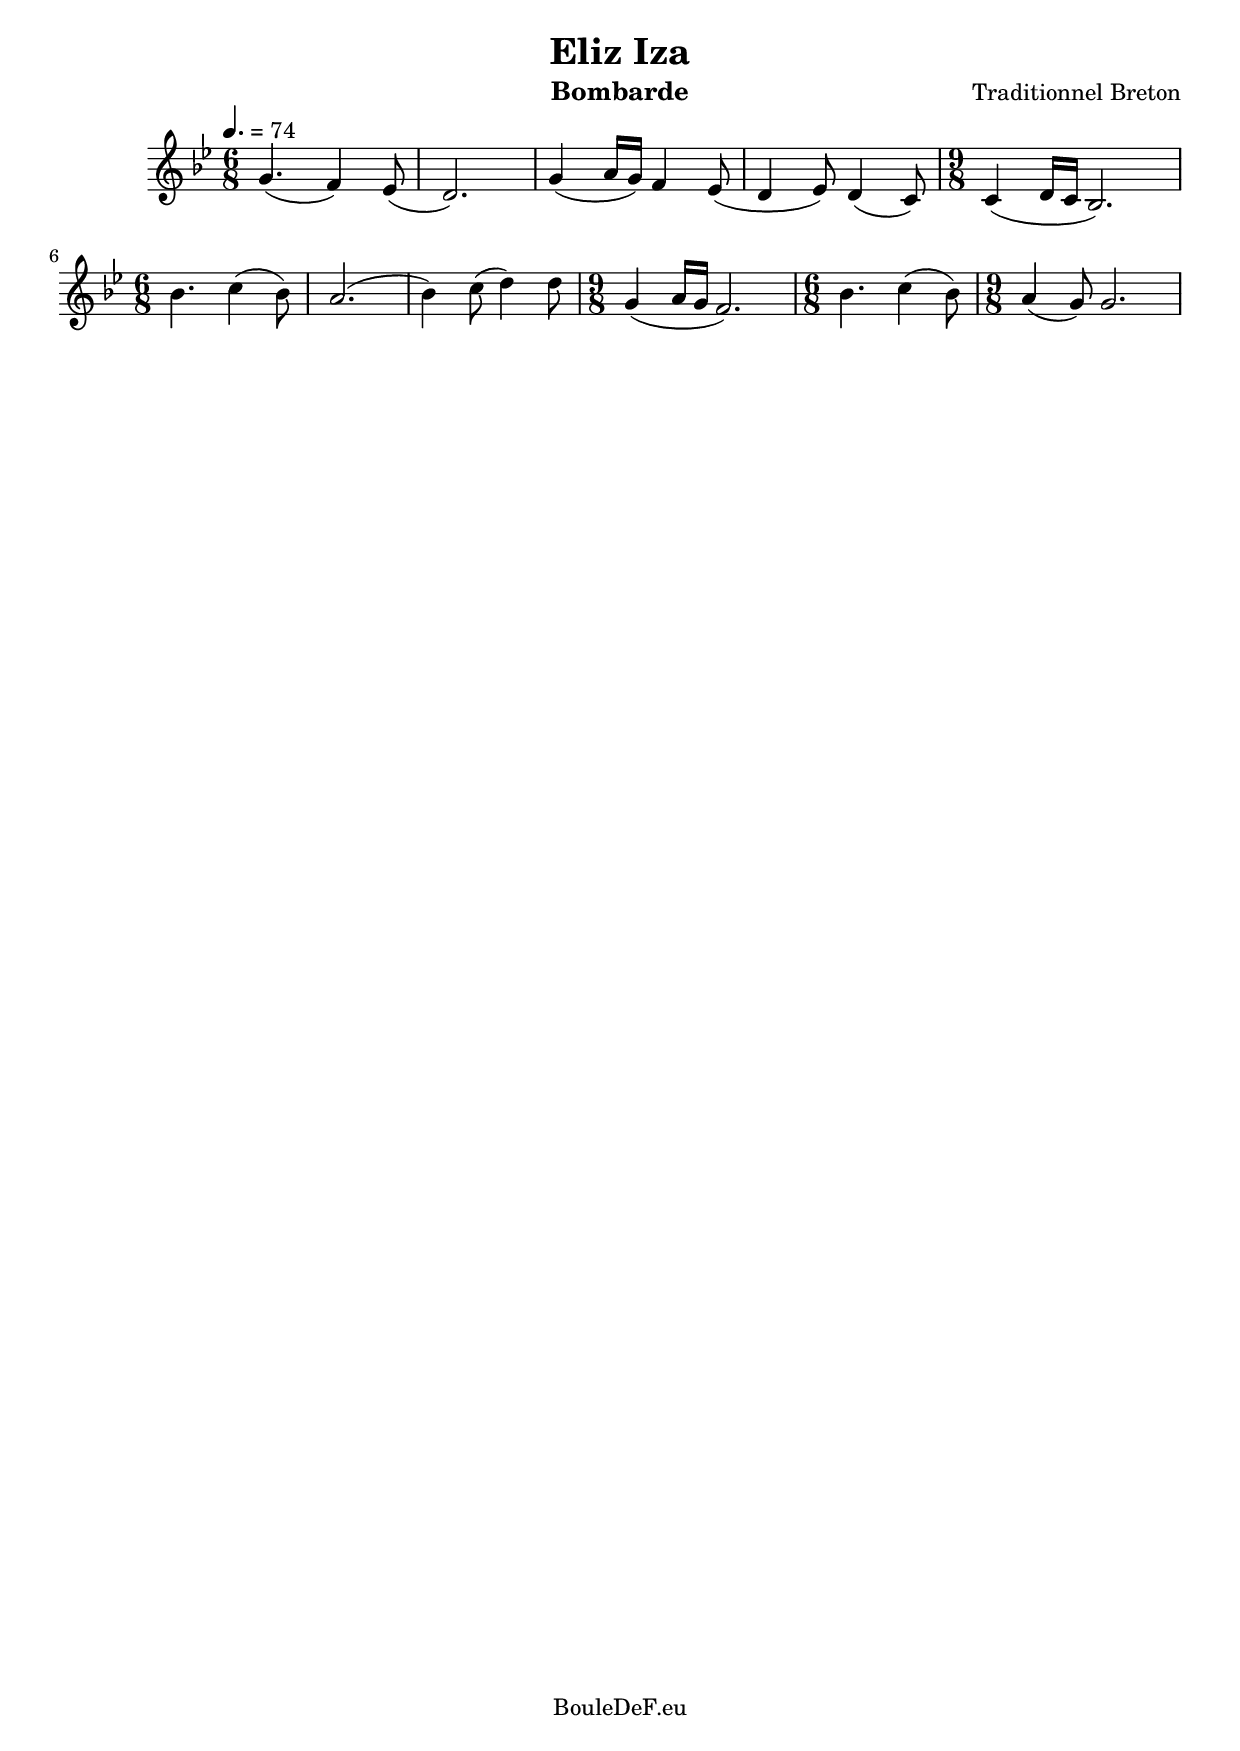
\version "2.14.2"
\include "italiano.ly"

\header {
	title = "Eliz Iza"
	composer = "Traditionnel Breton"
	instrument = "Bombarde"
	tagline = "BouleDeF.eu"
}

\score {
	\new Staff \relative sib {
		\clef "treble"
		\key sib \major
		\time 6/8
		\tempo 4. = 74

		sol'4.( fa4) mib8(
		| re2.)
		| sol4( la16 sol) fa4 mib8(
		| re4 mib8) re4( do8)
		\time 9/8
		| do4( re16 do sib2.)
		\time 6/8
		|sib'4. do4( sib8)
		| la2.(
		| sib4) do8( re4) re8
		\time 9/8
		| sol,4( la16 sol fa2.)
		\time 6/8
		| sib4. do4( sib8)
		\time 9/8
		| la4( sol8) sol2.
	}
	\layout {
		\context {
		\Staff
		\override TimeSignature #'break-visibility = #'#(#f #t #t)
		}
	}
	\midi {}
}
